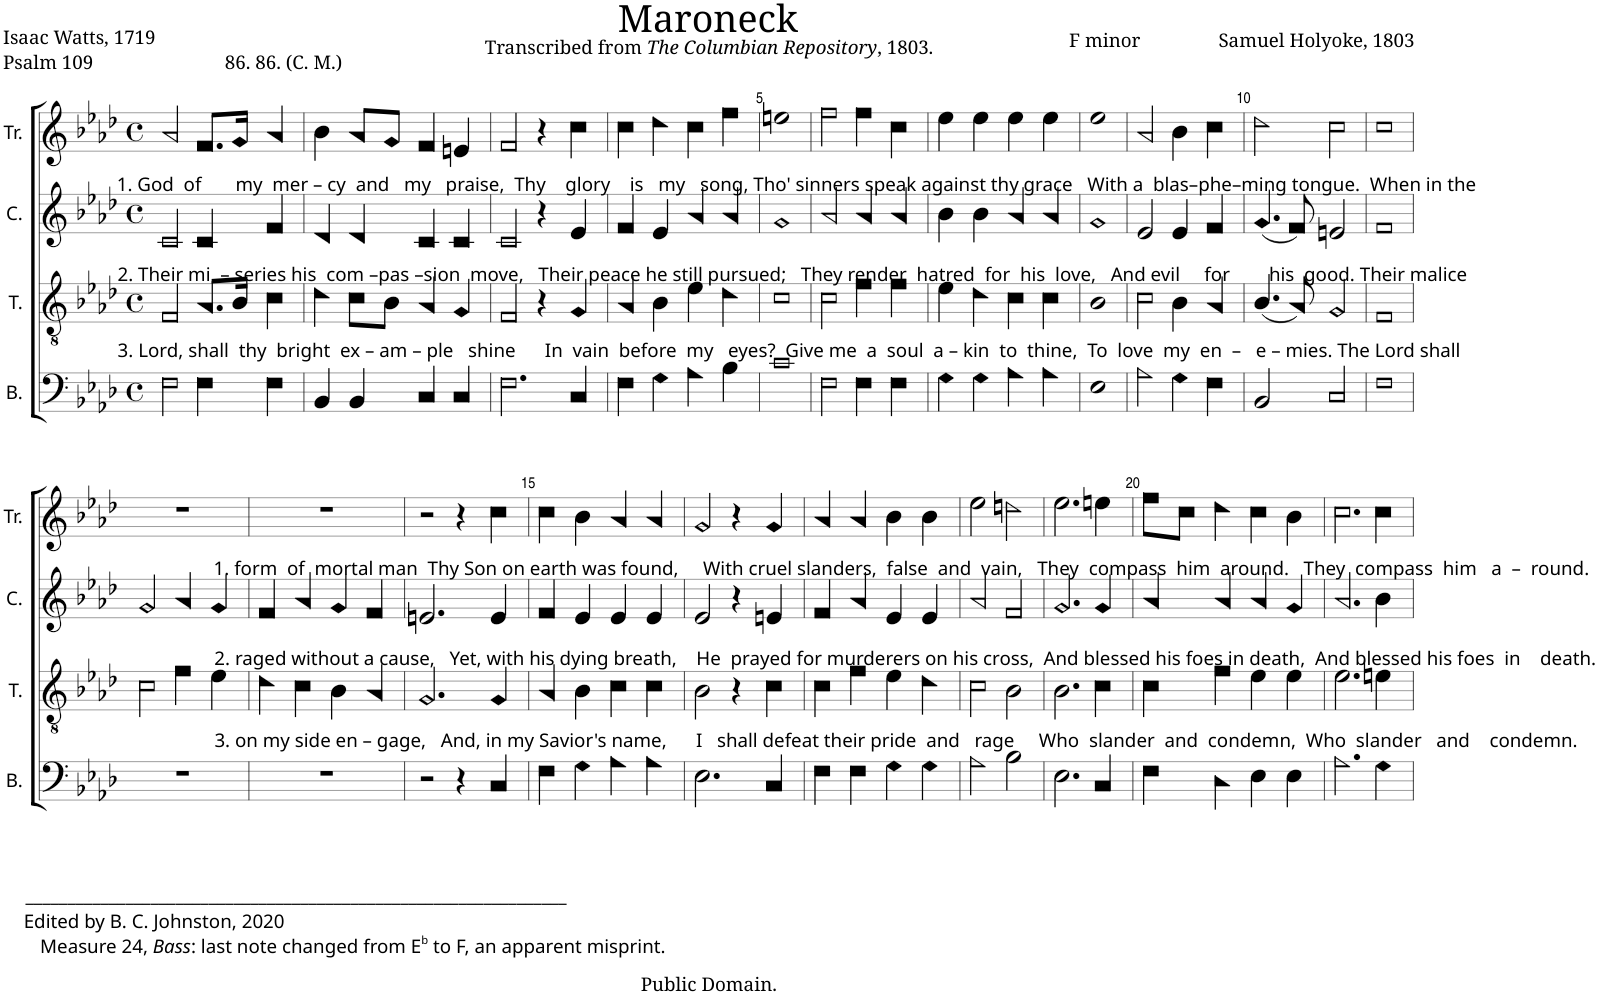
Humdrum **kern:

**kern	**kern	**kern	**kern
*part4	*part3	*part2	*part1
*staff4	*staff3	*staff2	*staff1
*I"B.	*I"T.	*I"C.	*I"Tr.
*I'B.	*I'T.	*I'C.	*I'Tr.
*clefF4	*clefGv2	*clefG2	*clefG2
*k[b-e-a-d-]	*k[b-e-a-d-]	*k[b-e-a-d-]	*k[b-e-a-d-]
*M4/4	*M4/4	*M4/4	*M4/4
*met(c)	*met(c)	*met(c)	*met(c)
=1	=1	=1	=1
!	!	!	!LO:TX:b:t=1. God  of       my  mer – cy  and   my   praise,  Thy    glory    is   my   song, Tho' sinners speak against thy grace   With a  blas–phe–ming tongue.  When in the
!	!	!LO:TX:b:t=2. Their mi  – series his  com –pas –sion  move,   Their peace he still pursued;   They render  hatred  for  his  love,   And evil     for        his  good. Their malice	!
!	!LO:TX:b:t=3. Lord, shall  thy  bright  ex – am – ple   shine      In  vain  before  my   eyes?  Give me  a  soul  a – kin  to  thine,  To  love  my  en  –   e – mies. The Lord shall	!	!
2F!\	2F!/	2c!/	2a-!/
4F!\	8.A-!/L	4c!/	8.f!/L
.	16B-!/Jk	.	16g!/Jk
4F!\	4c!\	4f!/	4a-!/
=2	=2	=2	=2
4BB-!/	4d-!\	4d-!/	4b-!\
4BB-!/	8c!\L	4d-!/	8a-!/L
.	8B-!\J	.	8g!/J
4C!/	4A-!/	4c!/	4f!/
4C!/	4G!/	4c!/	4en!/
=3	=3	=3	=3
2.F!\	2F!/	2c!/	2f!/
.	4r	4r	4r
4C!/	4G!/	4e-!/	4cc!\
=4	=4	=4	=4
4F!\	4A-!/	4f!/	4cc!\
4G!\	4B-!\	4e-!/	4dd-!\
4A-!\	4e-!\	4a-!/	4cc!\
4B-!\	4d-!\	4a-!/	4ff!\
=5	=5	=5	=5
1c!	1c!	1g!	1een!
=6	=6	=6	=6
2F!\	2c!\	2a-!/	2ff!\
4F!\	4f!\	4a-!/	4ff!\
4F!\	4f!\	4a-!/	4cc!\
=7	=7	=7	=7
4G!\	4e-!\	4b-!\	4ee-!\
4G!\	4d-!\	4b-!\	4ee-!\
4A-!\	4c!\	4a-!/	4ee-!\
4A-!\	4c!\	4a-!/	4ee-!\
=8	=8	=8	=8
1E-!	1B-!	1g!	1ee-!
=9	=9	=9	=9
2A-!\	2c!\	2e-!/	2a-!/
4G!\	4B-!\	4e-!/	4b-!\
4F!\	4A-!/	4f!/	4cc!\
=10	=10	=10	=10
2BB-!/	(4.B-!/	(4.g!/	2dd-!\
.	8A-!/)	8f!/)	.
2C!/	2G!/	2en!/	2cc!\
=11	=11	=11	=11
1F!	1F!	1f!	1cc!
!!LO:LB:g=z
=12	=12	=12	=12
1r	2c!\	2g!/	1r
.	4f!\	4a-!/	.
.	4e-!\	4g!/	.
=13	=13	=13	=13
!	!	!	!LO:TX:b:t=1. form  of  mortal man  Thy Son on earth was found,     With cruel slanders,  false  and  vain,   They  compass  him  around.   They  compass  him   a  –  round.
!	!	!LO:TX:b:t=2. raged without a cause,   Yet, with his dying breath,    He  prayed for murderers on his cross,  And blessed his foes in death,  And blessed his foes  in    death.	!
!	!LO:TX:b:t=3. on my side en – gage,   And, in my Savior's name,      I   shall defeat their pride  and   rage     Who  slander  and  condemn,  Who  slander   and    condemn.	!	!
1r	4d-!\	4f!/	1r
.	4c!\	4a-!/	.
.	4B-!\	4g!/	.
.	4A-!/	4f!/	.
=14	=14	=14	=14
2r	2.G!/	2.en!/	2r
4r	.	.	4r
!LO:TX:b:t=_________________________________________________________________	!	!	!
!LO:TX:b:t=Edited by B. C. Johnston, 2020	!	!	!
!LO:TX:b:t=Measure 24,	!	!	!
!LO:TX:b:i:t=Bass	!	!	!
!LO:TX:b:t=&colon; last note changed from E	!	!	!
!LO:TX:b:t=b	!	!	!
!LO:TX:b:t=to F, an apparent misprint.	!	!	!
4C!/	4G!/	4e!/	4cc!\
=15	=15	=15	=15
4F!\	4A-!/	4f!/	4cc!\
4G!\	4B-!\	4e-!/	4b-!\
4A-!\	4c!\	4e-!/	4a-!/
4A-!\	4c!\	4e-!/	4a-!/
=16	=16	=16	=16
2.E-!\	2B-!\	2e-!/	2g!/
.	4r	4r	4r
4C!/	4c!\	4en!/	4g!/
=17	=17	=17	=17
4F!\	4c!\	4f!/	4a-!/
4F!\	4f!\	4a-!/	4a-!/
4G!\	4e-!\	4e-!/	4b-!\
4G!\	4d-!\	4e-!/	4b-!\
=18	=18	=18	=18
2A-!\	2c!\	2a-!/	2ee-!\
2B-!\	2B-!\	2f!/	2ddn!\
=19	=19	=19	=19
2.E-!\	2.B-!\	2.g!/	2.ee-!\
4C!/	4c!\	4g!/	4een!\
=20	=20	=20	=20
4F!\	4c!\	4a-!/	8ff!\L
.	.	.	8cc!\J
4D-!\	4f!\	4a-!/	4dd-!\
4E-!\	4e-!\	4a-!/	4cc!\
4E-!\	4e-!\	4g!/	4b-!\
=21	=21	=21	=21
2.A-!\	2.e-!\	2.a-!/	2.cc!\
4G!\	4en!\	4b-!\	4cc!\
=	=	=	=
*-	*-	*-	*-
